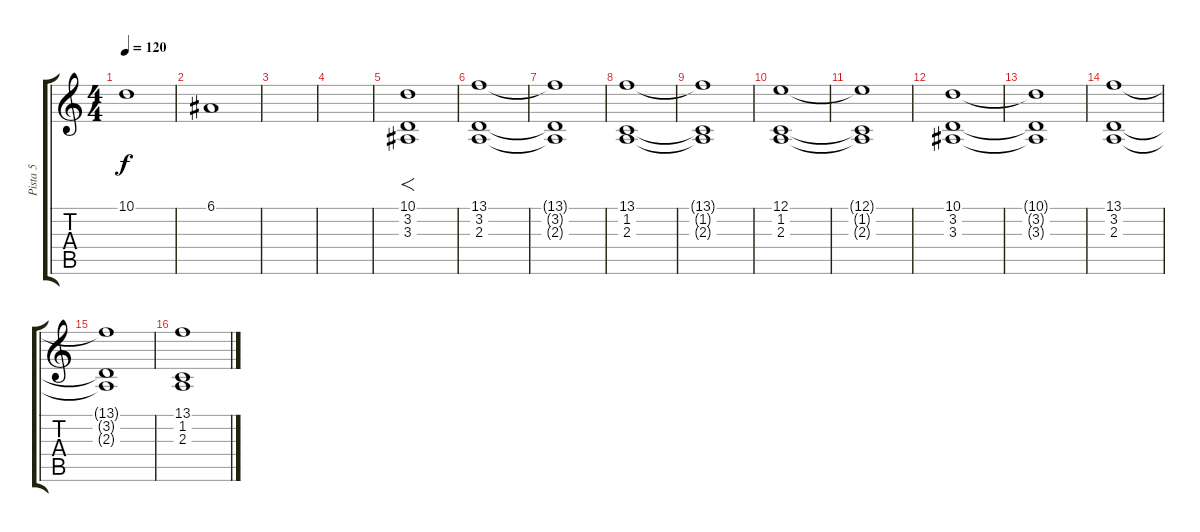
\track ("Pista 5" "Pista 5") {instrument synthstrings2}
\staff {score tabs}
\tuning (E4 B3 G3 D3 A2 E2) {hide}
\ts (4 4)
\tempo 120
\clef g2
\ks c
10.1.1{dy f} |
6.1.1 |
|
|
(10.1 3.2 3.3).1{f} |
(13.1 3.2 2.3).1 |
(13.1{t} 3.2{t} 2.3{t}).1 |
(13.1 1.2 2.3).1 |
(13.1{t} 1.2{t} 2.3{t}).1 |
(12.1 1.2 2.3).1 |
(12.1{t} 1.2{t} 2.3{t}).1 |
(10.1 3.2 3.3).1 |
(10.1{t} 3.2{t} 3.3{t}).1 |
(13.1 3.2 2.3).1 |
(13.1{t} 3.2{t} 2.3{t}).1 |
(13.1 1.2 2.3).1
